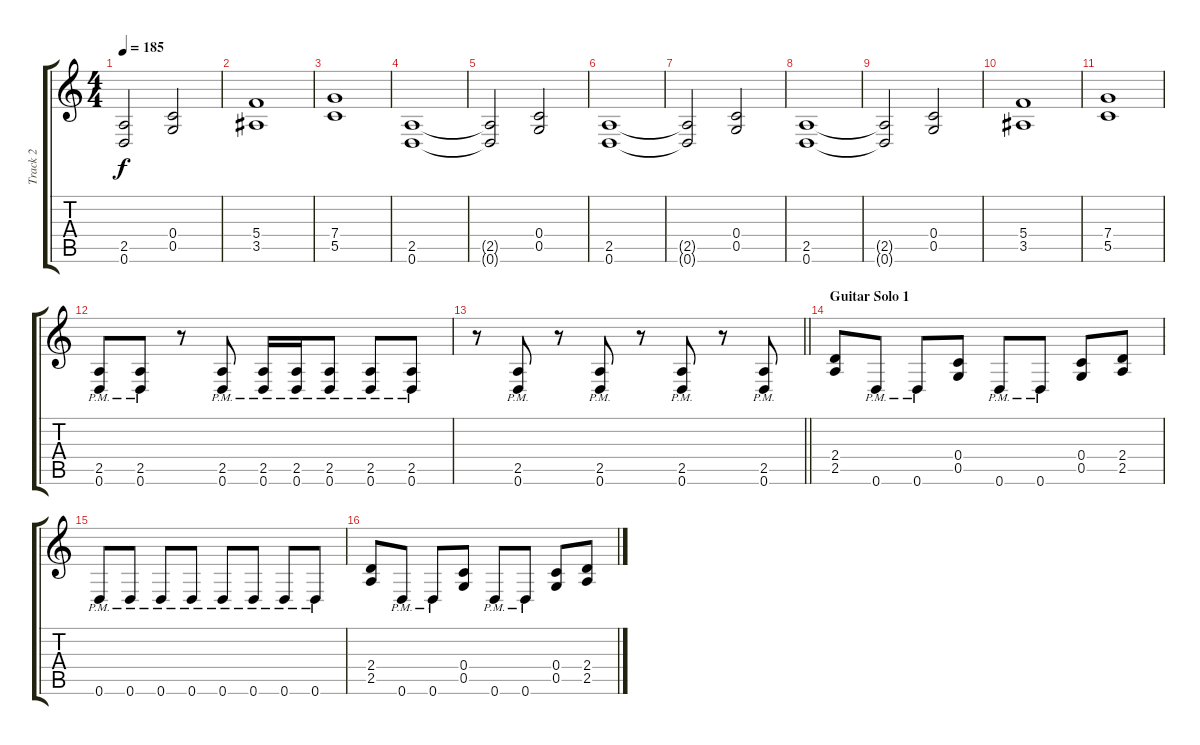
\track ("Track 2" "Track 2") {instrument distortionguitar}
\staff {score tabs}
\tuning (D4 A3 F3 C3 G2 D2) {hide}
\ts (4 4)
\tempo 185
\clef g2
\ks c
(2.5{t} 0.6{t}).2{dy f} (0.4 0.5).2 |
(5.4 3.5).1 |
(7.4 5.5).1 |
(2.5 0.6).1 |
(2.5{t} 0.6{t}).2 (0.4 0.5).2 |
(2.5 0.6).1 |
(2.5{t} 0.6{t}).2 (0.4 0.5).2 |
(2.5 0.6).1 |
(2.5{t} 0.6{t}).2 (0.4 0.5).2 |
(5.4 3.5).1 |
(7.4 5.5).1 |
(2.5{pm} 0.6{pm}).8 (2.5{pm} 0.6{pm}).8 r.8 (2.5{pm} 0.6{pm}).8 (2.5{pm} 0.6{pm}).16 (2.5{pm} 0.6{pm}).16 (2.5{pm} 0.6{pm}).8 (2.5{pm} 0.6{pm}).8 (2.5{pm} 0.6{pm}).8 |
\barLineRight lightlight
r.8 (2.5{pm} 0.6{pm}).8 r.8 (2.5{pm} 0.6{pm}).8 r.8 (2.5{pm} 0.6{pm}).8 r.8 (2.5{pm} 0.6{pm}).8 |
\section ("" "Guitar Solo 1")
(2.4 2.5).8 0.6{pm}.8 0.6{pm}.8 (0.4 0.5).8 0.6{pm}.8 0.6{pm}.8 (0.4 0.5).8 (2.4 2.5).8 |
0.6{pm}.8 0.6{pm}.8 0.6{pm}.8 0.6{pm}.8 0.6{pm}.8 0.6{pm}.8 0.6{pm}.8 0.6{pm}.8 |
(2.4 2.5).8 0.6{pm}.8 0.6{pm}.8 (0.4 0.5).8 0.6{pm}.8 0.6{pm}.8 (0.4 0.5).8 (2.4 2.5).8
